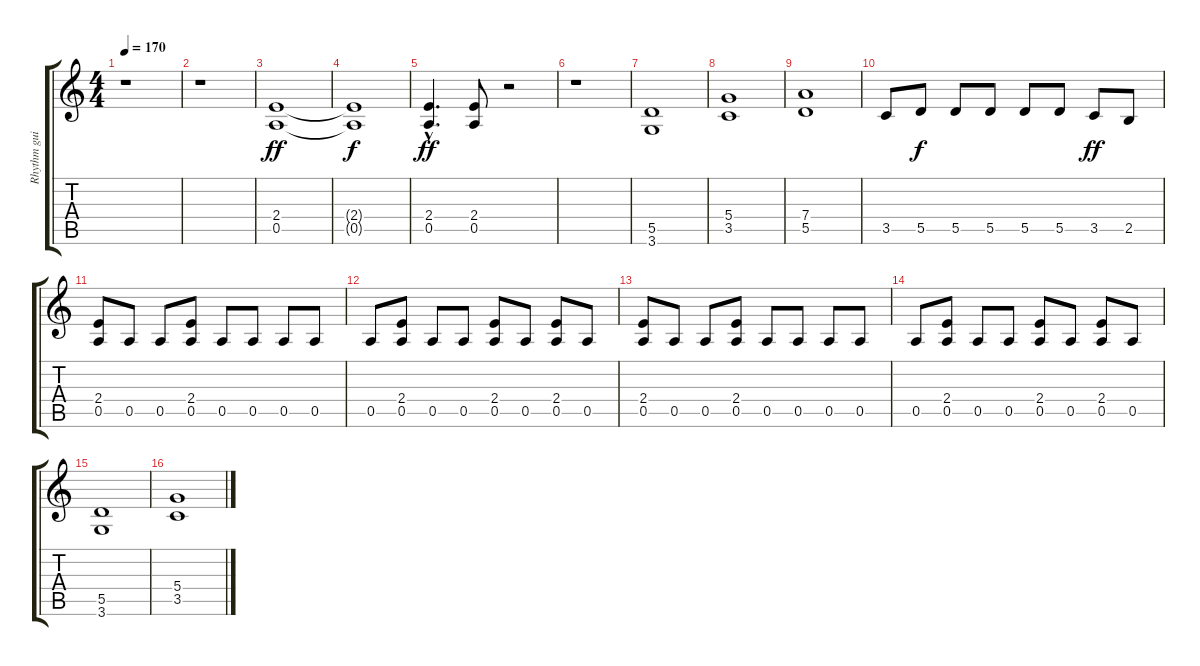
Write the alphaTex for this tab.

\track ("Rhythm guitar" "Rhythm gui") {instrument overdrivenguitar}
\staff {score tabs}
\tuning (E4 B3 G3 D3 A2 E2) {hide}
\ts (4 4)
\tempo 170
\clef g2
\ks c
r.1{dy ff} |
r.1 |
(2.4 0.5).1 |
(2.4{t} 0.5{t}).1{dy f} |
(2.4{hac} 0.5{hac}).4{d dy ff} (2.4 0.5).8 r.2 |
r.1 |
(5.5 3.6).1 |
(5.4 3.5).1 |
(7.4 5.5).1 |
3.5.8 5.5.8{dy f} 5.5.8 5.5.8 5.5.8 5.5.8 3.5.8{dy ff} 2.5.8 |
(2.4 0.5).8 0.5.8 0.5.8 (2.4 0.5).8 0.5.8 0.5.8 0.5.8 0.5.8 |
0.5.8 (2.4 0.5).8 0.5.8 0.5.8 (2.4 0.5).8 0.5.8 (2.4 0.5).8 0.5.8 |
(2.4 0.5).8 0.5.8 0.5.8 (2.4 0.5).8 0.5.8 0.5.8 0.5.8 0.5.8 |
0.5.8 (2.4 0.5).8 0.5.8 0.5.8 (2.4 0.5).8 0.5.8 (2.4 0.5).8 0.5.8 |
(5.5 3.6).1 |
(5.4 3.5).1
